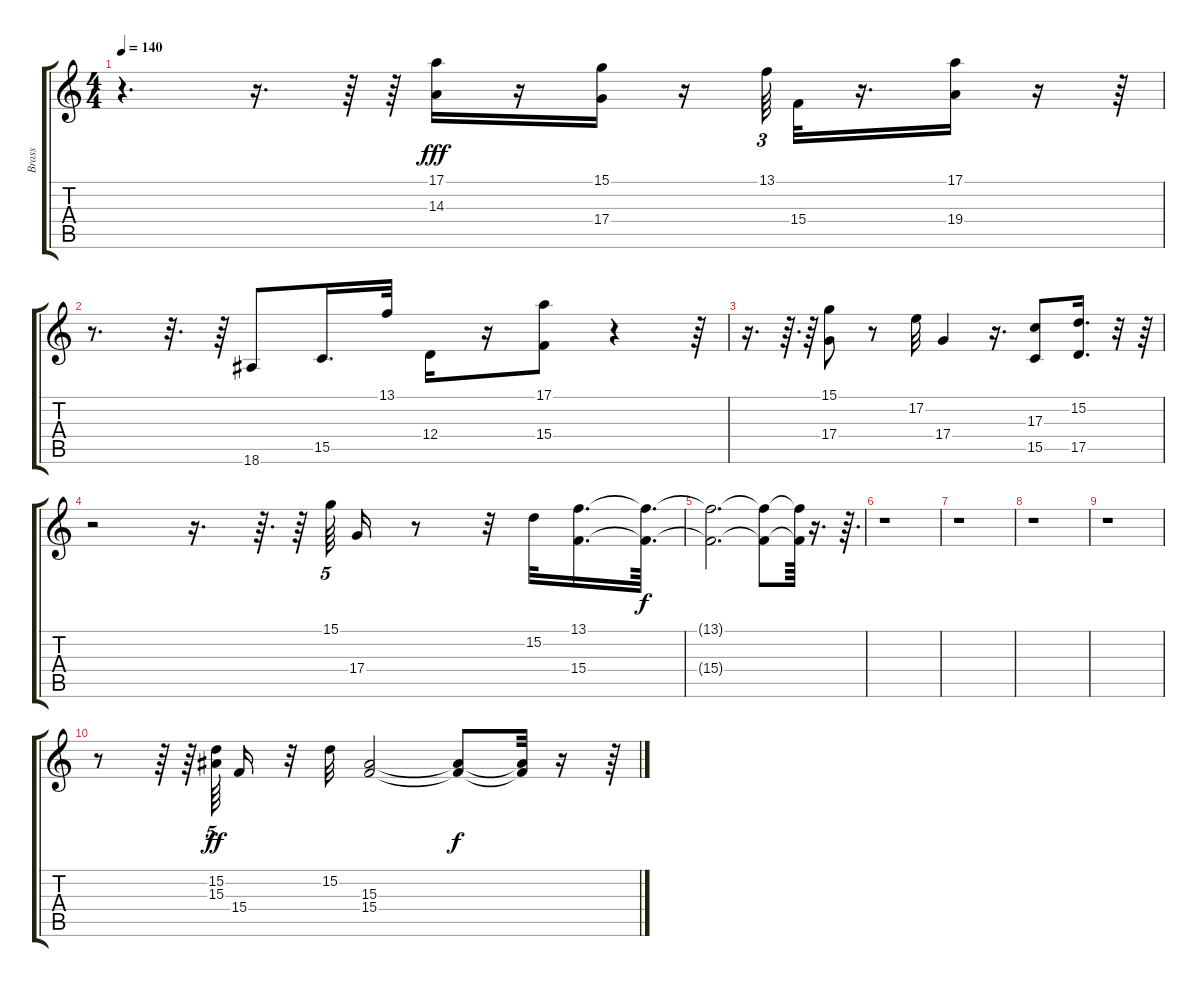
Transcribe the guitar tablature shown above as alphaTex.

\track ("Brass" "Brass") {instrument brasssection}
\staff {score tabs}
\tuning (E4 B3 G3 D3 A2 E2) {hide}
\ts (4 4)
\tempo 140
\clef g2
\ks c
r.4{d dy fff} r.16{d} r.64 r.64 (17.1 14.3).16 r.16 (15.1 17.4).16 r.16 13.1.64{tu (3 2)} 15.4.32 r.16{d} (17.1 19.4).16 r.16 r.64 |
r.8{d} r.32{d} r.64 18.6.8 15.5.16{d} 13.1.32 12.4.16 r.16 (17.1 15.4).8 r.4 r.64 |
r.16{d} r.64{d} r.64 (15.1 17.4).8 r.8 17.2.32 17.4.4 r.16{d} (17.3 15.5).8 (15.2 17.5).16{d} r.32 r.64 |
r.2 r.16{d} r.64{d} r.64 15.1.64{tu (5 4)} 17.4.16 r.8 r.32 15.2.32 (13.1 15.4).16{d} (13.1{t} 15.4{t}).64{d dy f} |
(13.1{t} 15.4{t}).2{d} (13.1{t} 15.4{t}).8 (13.1{t} 15.4{t}).64 r.16{d} r.64{d} |
r.1 |
r.1 |
r.1 |
r.1 |
r.8 r.64 r.64 (15.2 15.3).64{tu (5 4) dy ff} 15.4.16 r.32 15.2.32 (15.3 15.4).2 (15.3{t} 15.4{t}).8{dy f} (15.3{t} 15.4{t}).32 r.16 r.64
